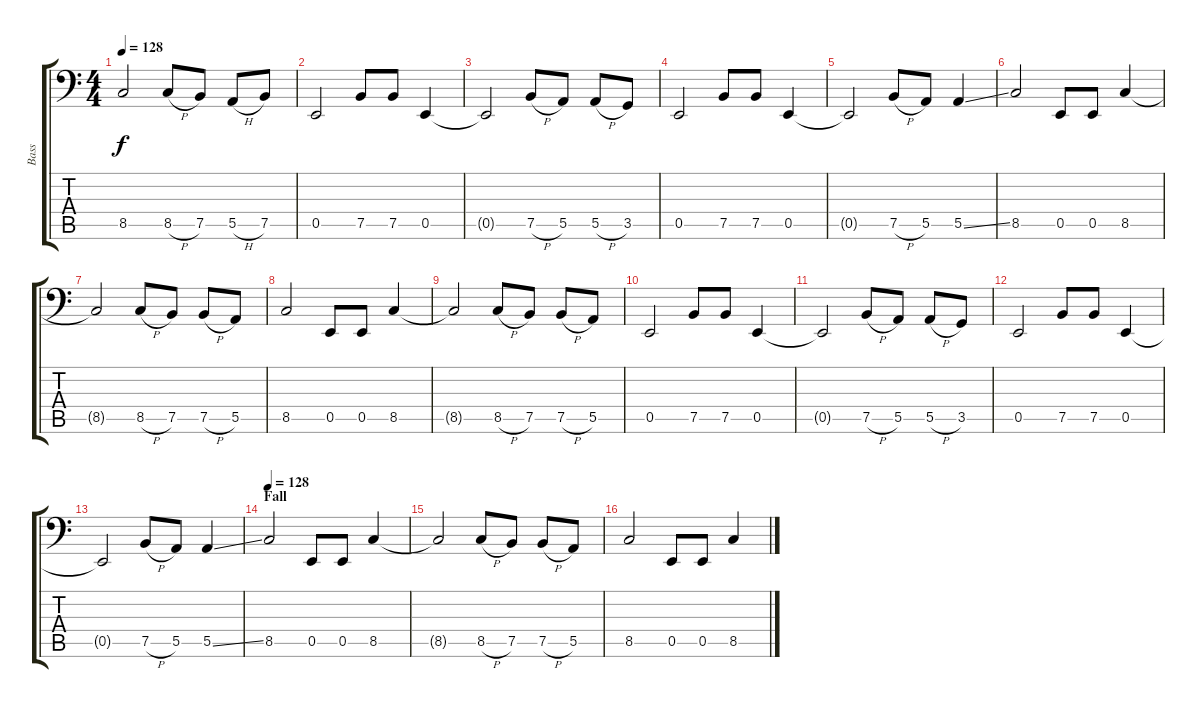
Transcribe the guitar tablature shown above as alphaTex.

\track ("Bass" "Bass") {instrument electricbassfinger}
\staff {score tabs}
\tuning (B2 Gb2 D2 A1 E1 B0) {hide}
\ts (4 4)
\tempo 128
\clef f4
\ks c
8.5{t}.2{dy f} 8.5{h}.8 7.5.8 5.5{h}.8 7.5.8 |
0.5.2 7.5.8 7.5.8 0.5.4 |
0.5{t}.2 7.5{h}.8 5.5.8 5.5{h}.8 3.5.8 |
0.5.2 7.5.8 7.5.8 0.5.4 |
0.5{t}.2 7.5{h}.8 5.5.8 5.5{ss}.4 |
8.5.2 0.5.8 0.5.8 8.5.4 |
8.5{t}.2 8.5{h}.8 7.5.8 7.5{h}.8 5.5.8 |
8.5.2 0.5.8 0.5.8 8.5.4 |
8.5{t}.2 8.5{h}.8 7.5.8 7.5{h}.8 5.5.8 |
0.5.2 7.5.8 7.5.8 0.5.4 |
0.5{t}.2 7.5{h}.8 5.5.8 5.5{h}.8 3.5.8 |
0.5.2 7.5.8 7.5.8 0.5.4 |
0.5{t}.2 7.5{h}.8 5.5.8 5.5{ss}.4 |
\section ("" "Fall")
\tempo 128
8.5.2 0.5.8 0.5.8 8.5.4 |
8.5{t}.2 8.5{h}.8 7.5.8 7.5{h}.8 5.5.8 |
8.5.2 0.5.8 0.5.8 8.5.4
